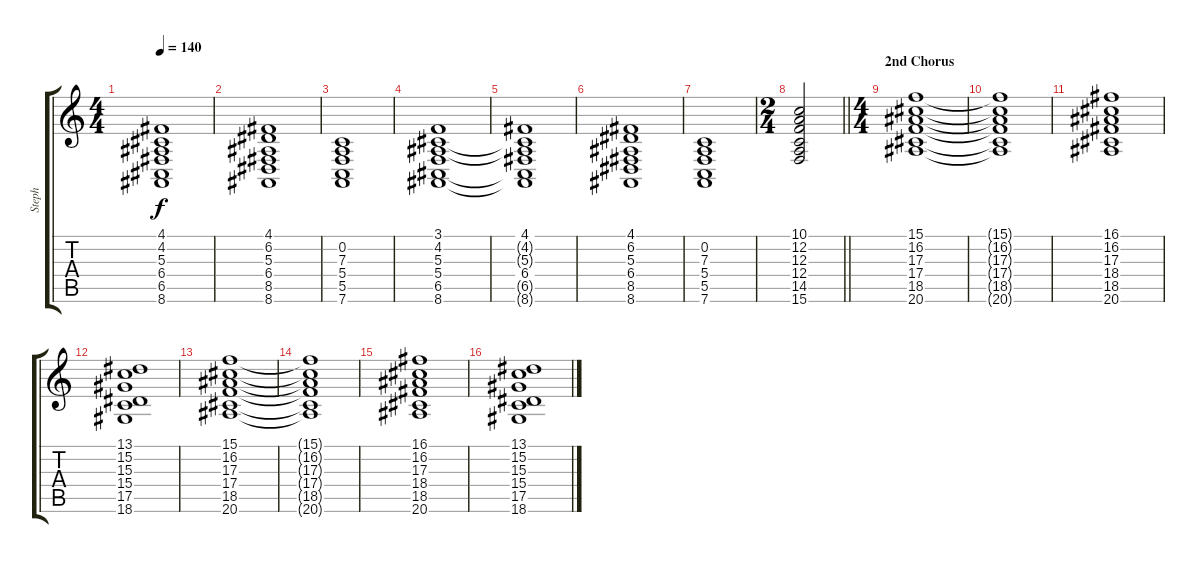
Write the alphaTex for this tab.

\track ("Steph" "Steph") {instrument acousticgrandpiano}
\staff {score tabs}
\tuning (D4 A3 F3 C3 G2 D2) {hide}
\ts (4 4)
\tempo 140
\clef g2
\ks c
(4.1 4.2{t} 5.3{t} 6.4 6.5{t} 8.6{t}).1{dy f} |
(4.1 6.2 5.3 6.4 8.5 8.6).1 |
(0.2 7.3 5.4 5.5 7.6).1 |
(3.1 4.2 5.3 5.4 6.5 8.6).1 |
(4.1 4.2{t} 5.3{t} 6.4 6.5{t} 8.6{t}).1 |
(4.1 6.2 5.3 6.4 8.5 8.6).1 |
(0.2 7.3 5.4 5.5 7.6).1 |
\ts (2 4)
\barLineRight lightlight
(10.1 12.2 12.3 12.4 14.5 15.6).2 |
\ts (4 4)
\section ("" "2nd Chorus")
(15.1 16.2 17.3 17.4 18.5 20.6).1 |
(15.1{t} 16.2{t} 17.3{t} 17.4{t} 18.5{t} 20.6{t}).1 |
(16.1 16.2 17.3 18.4 18.5 20.6).1 |
(13.1 15.2 15.3 15.4 17.5 18.6).1 |
(15.1 16.2 17.3 17.4 18.5 20.6).1 |
(15.1{t} 16.2{t} 17.3{t} 17.4{t} 18.5{t} 20.6{t}).1 |
(16.1 16.2 17.3 18.4 18.5 20.6).1 |
(13.1 15.2 15.3 15.4 17.5 18.6).1
